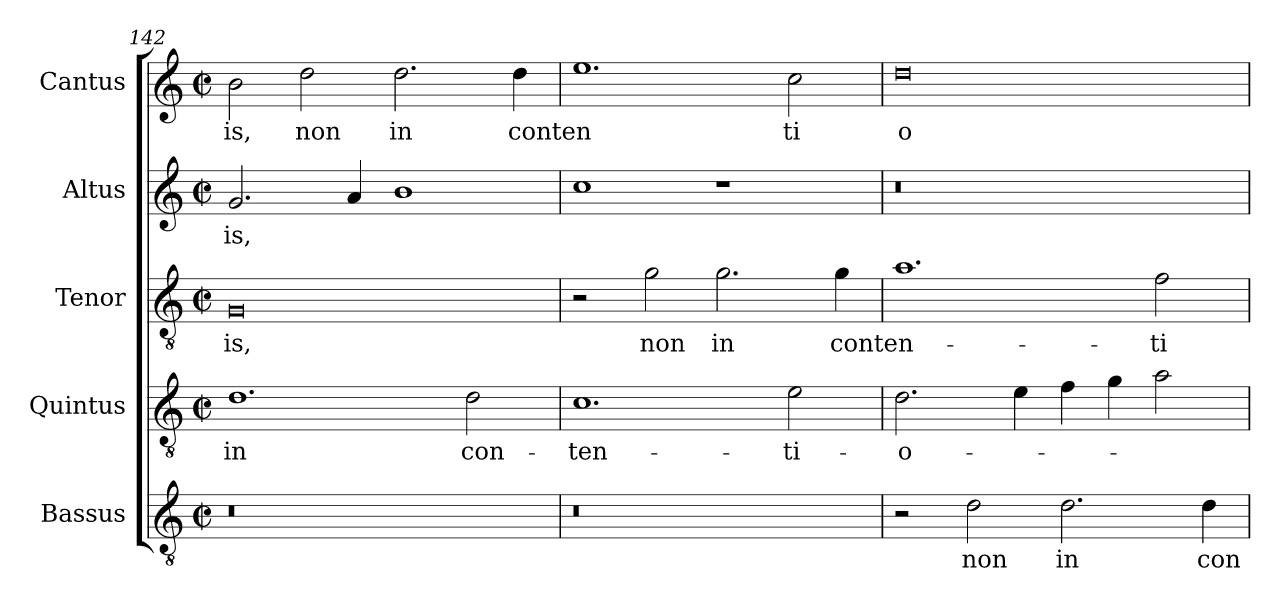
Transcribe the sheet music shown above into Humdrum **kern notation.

**kern	**text	**kern	**text	**kern	**text	**kern	**text	**kern	**text
*part5	*part5	*part4	*part4	*part3	*part3	*part2	*part2	*part1	*part1
*staff5	*staff5	*staff4	*staff4	*staff3	*staff3	*staff2	*staff2	*staff1	*staff1
*I"Bassus	*	*I"Quintus	*	*I"Tenor	*	*I"Altus	*	*I"Cantus	*
*clefGv2	*	*clefGv2	*	*clefGv2	*	*clefG2	*	*clefG2	*
*M2/2	*	*M2/2	*	*M2/2	*	*M2/2	*	*M2/2	*
*met(c|)	*	*met(c|)	*	*met(c|)	*	*met(c|)	*	*met(c|)	*
=142	=142	=142	=142	=142	=142	=142	=142	=142	=142
!	!	!	!LO:LY:b:cj	!	!LO:LY:b:cj	!	!LO:LY:b:cj	!	!LO:LY:b:cj
0r	.	1.d	in	0G	-is,	2.g/	-is,	2b\	is,
!	!	!	!	!	!	!	!	!	!LO:LY:b:cj
.	.	.	.	.	.	.	.	2dd\	non
.	.	.	.	.	.	4a/	.	.	.
!	!	!	!	!	!	!	!	!	!LO:LY:b:cj
.	.	.	.	.	.	1b	.	2.dd\	in
!	!	!	!LO:LY:b:cj	!	!	!	!	!	!
.	.	2d\	con-	.	.	.	.	.	.
!	!	!	!	!	!	!	!	!	!LO:LY:b
.	.	.	.	.	.	.	.	4dd\	conten
=143	=143	=143	=143	=143	=143	=143	=143	=143	=143
!	!	!	!LO:LY:b:cj	!	!	!	!	!	!
0r	.	1.c	-ten-	2r	.	1cc	.	1.ee	.
!	!	!	!	!	!LO:LY:b:cj	!	!	!	!
.	.	.	.	2g\	non	.	.	.	.
!	!	!	!	!	!LO:LY:b:cj	!	!	!	!
.	.	.	.	2.g\	in	1r	.	.	.
!	!	!	!LO:LY:b:cj	!	!	!	!	!	!LO:LY:b:cj
.	.	2e\	-ti-	.	.	.	.	2cc\	ti
!	!	!	!	!	!LO:LY:b	!	!	!	!
.	.	.	.	4g\	conten-	.	.	.	.
=144	=144	=144	=144	=144	=144	=144	=144	=144	=144
!	!	!	!LO:LY:b:cj	!	!	!	!	!	!LO:LY:b:cj
2r	.	2.d\	-o-	1.a	.	0r	.	0dd	o
!	!LO:LY:b:cj	!	!	!	!	!	!	!	!
2d\	non	.	.	.	.	.	.	.	.
.	.	4e\	.	.	.	.	.	.	.
!	!LO:LY:b:cj	!	!	!	!	!	!	!	!
2.d\	in	4f\	.	.	.	.	.	.	.
.	.	4g\	.	.	.	.	.	.	.
!	!	!	!	!	!LO:LY:b:cj	!	!	!	!
.	.	2a\	.	2f\	-ti-	.	.	.	.
!	!LO:LY:b:cj	!	!	!	!	!	!	!	!
4d\	con	.	.	.	.	.	.	.	.
=	=	=	=	=	=	=	=	=	=
*-	*-	*-	*-	*-	*-	*-	*-	*-	*-
